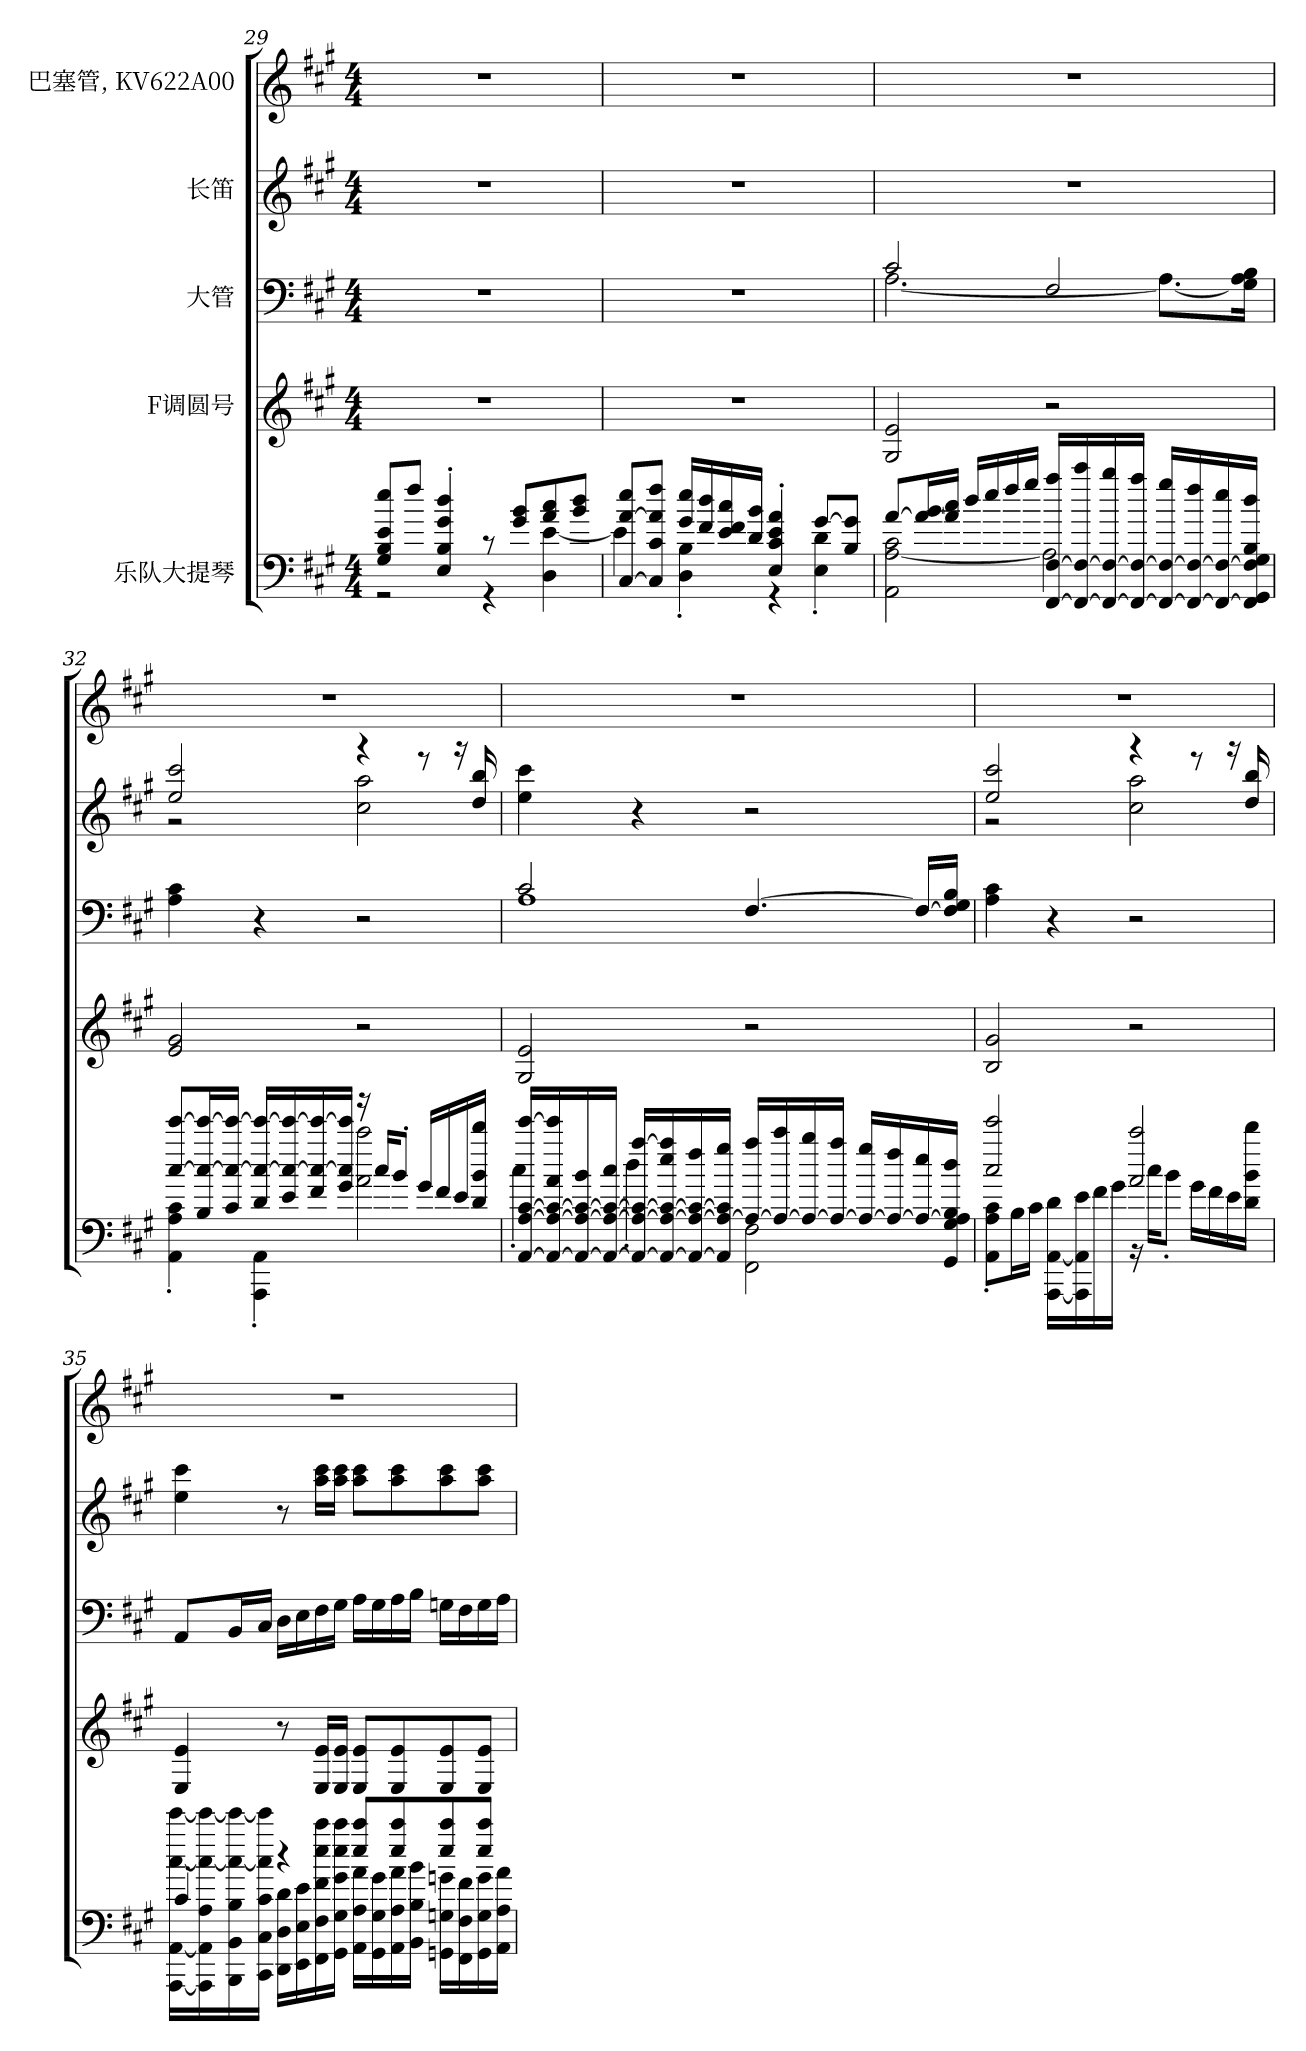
**kern	**kern	**kern	**kern	**kern
*part5	*part4	*part3	*part2	*part1
*staff5	*staff4	*staff3	*staff2	*staff1
*I"乐队大提琴	*I"F调圆号	*I"大管	*I"长笛	*I"巴塞管, KV622A00
!!LO:LB:g=z
*clefF4	*clefG2	*clefF4	*clefG2	*clefG2
*	*ITrd4c7	*	*	*ITrd4c7
*k[f#c#g#]	*k[f#c#]	*k[f#c#g#]	*k[f#c#g#]	*k[f#c#]
*M4/4	*M4/4	*M4/4	*M4/4	*M4/4
=29	=29	=29	=29	=29
*^	*	*	*	*
8G#/ 8B/ 8e/ 8ee/L	2r	1r	1r	1r	1r
8ff#/J	.	.	.	.	.
4E/' 4B/' 4g#/' 4dd/'	.	.	.	.	.
8r	4r	.	.	.	.
8g#/ 8b/L	.	.	.	.	.
8a/ 8cc#/	4D\ [4e\	.	.	.	.
8b/ 8dd/J	.	.	.	.	.
=30	=30	=30	=30	=30	=30
[8C#/ [8a/ 8ee/L	4e\]	1r	1r	1r	1r
8C#/] 8c#/ 8a/] 8ff#/J	.	.	.	.	.
16g#/ 16ee/LL	4D\' 4B\'	.	.	.	.
16f#/ 16dd/	.	.	.	.	.
16e/ 16f#/ 16cc#/	.	.	.	.	.
16d/ 16b/JJ	.	.	.	.	.
4E/' 4c#/' 4e/' 4a/'	4r	.	.	.	.
[8g#/L	4E\' 4d\'	.	.	.	.
8B/ 8g#/]J	.	.	.	.	.
!!LO:PB:g=z
=31	=31	=31	=31	=31	=31
*	*	*	*^	*	*
[8a/L	2AA\ [2A\ 2c#\	2C#/ 2A/	2c#/	[2.A\	1r	1r
16a/_ 16b/L	.	.	.	.	.	.
16a/] 16cc#/JJ	.	.	.	.	.	.
16dd/LL	.	.	.	.	.	.
16ee/	.	.	.	.	.	.
16ff#/	.	.	.	.	.	.
16gg#/JJ	.	.	.	.	.	.
[16FF#/ [16F#/ 16aa/LL	2A\]	2r	2F#/	.	.	.
16FF#/_ 16F#/_ 16ccc#/	.	.	.	.	.	.
16FF#/_ 16F#/_ 16bb/	.	.	.	.	.	.
16FF#/_ 16F#/_ 16aa/JJ	.	.	.	.	.	.
16FF#/_ 16F#/_ 16gg#/LL	.	.	.	8.A\L_	.	.
16FF#/_ 16F#/_ 16ff#/	.	.	.	.	.	.
16FF#/_ 16F#/_ 16ee/	.	.	.	.	.	.
16FF#/] 16GG#/ 16F#/] 16G#/ 16B/ 16dd/JJ	.	.	.	16G#\ 16A\] 16B\Jk	.	.
*	*	*	*v	*v	*	*
!!LO:LB:g=z
=32	=32	=32	=32	=32	=32
*	*	*	*	*^	*
[8cc#/ [8eee/L	4AA\' 4A\' 4c#\'	2A/ 2c#/	4A\ 4c#\	2ee/ 2ccc#/	2r	1r
16B/ 16cc#/_ 16eee/_L	.	.	.	.	.	.
16c#/ 16cc#/_ 16eee/_JJ	.	.	.	.	.	.
16d/ 16cc#/_ 16eee/_LL	4AAA\' 4AA\'	.	4r	.	.	.
16e/ 16cc#/_ 16eee/_	.	.	.	.	.	.
16f#/ 16cc#/_ 16eee/_	.	.	.	.	.	.
16g#/ 16cc#/] 16eee/]JJ	.	.	.	.	.	.
16r	2a\ 2ccc#\	2r	2r	4r	2cc#\ 2aa\	.
16cc#/KL	.	.	.	.	.	.
8b'/J	.	.	.	.	.	.
16g#/LL	.	.	.	8r	.	.
16f#/	.	.	.	.	.	.
16e/	.	.	.	16r	.	.
16d/ 16b/ 16ddd/JJ	.	.	.	16dd/ 16bb/	.	.
*	*	*	*	*v	*v	*
!!LO:PB:g=z
=33	=33	=33	=33	=33	=33
*	*	*	*^	*	*
[16AA/ [16A/ [16c#/ [16eee/LL	4cc#'\	2C#/ 2A/	2c#/	1A	4ee\ 4ccc#\	1r
16AA/_ 16A/_ 16c#/_ 16a/ 16eee/]	.	.	.	.	.	.
16AA/_ 16A/_ 16c#/_ 16b/	.	.	.	.	.	.
16AA/_ 16A/_ 16c#/_ 16cc#/JJ	.	.	.	.	.	.
16AA/_ 16A/_ 16c#/_ [16aa/LL	4dd'\	.	.	.	4r	.
16AA/_ 16A/_ 16c#/_ 16ee/ 16aa/]	.	.	.	.	.	.
16AA/_ 16A/_ 16c#/_ 16ff#/	.	.	.	.	.	.
16AA/] 16A/_ 16c#/] 16gg#/JJ	.	.	.	.	.	.
16A/_ 16aa/LL	2FF#\ 2F#\	2r	[4.F#/	.	2r	.
16A/_ 16ccc#/	.	.	.	.	.	.
16A/_ 16bb/	.	.	.	.	.	.
16A/_ 16aa/JJ	.	.	.	.	.	.
16A/_ 16gg#/LL	.	.	.	.	.	.
16A/_ 16ff#/	.	.	.	.	.	.
16A/_ 16ee/	.	.	16F#/LL_	.	.	.
16GG#/ 16G#/ 16A/] 16B/ 16dd/JJ	.	.	16F#/] 16G#/ 16B/JJ	.	.	.
*	*	*	*v	*v	*	*
!!LO:LB:g=z
=34	=34	=34	=34	=34	=34
*	*	*	*	*^	*
2cc#/ 2eee/	8AA\' 8A\' 8c#\'L	2E/ 2c#/	4A\ 4c#\	2ee/ 2ccc#/	2r	1r
.	16B\L	.	.	.	.	.
.	16c#\JJ	.	.	.	.	.
.	[16AAA\ [16AA\ 16d\LL	.	4r	.	.	.
.	16AAA\] 16AA\] 16e\	.	.	.	.	.
.	16f#\	.	.	.	.	.
.	16g#\JJ	.	.	.	.	.
2a/ 2ccc#/	16r	2r	2r	4r	2cc#\ 2aa\	.
.	16cc#\KL	.	.	.	.	.
.	8b'\J	.	.	.	.	.
.	16g#\LL	.	.	8r	.	.
.	16f#\	.	.	.	.	.
.	16e\	.	.	16r	.	.
.	16d\ 16b\ 16ddd\JJ	.	.	16dd/ 16bb/	.	.
*	*	*	*	*v	*v	*
!!LO:PB:g=z
=35	=35	=35	=35	=35	=35
4c#'/	[16AAA\ [16AA\ [16cc#\ [16eee\LL	4AA/ 4A/	8AA/L	4ee\ 4ccc#\	1r
.	16AAA\] 16AA\] 16A\ 16cc#\_ 16eee\_	.	.	.	.
.	16BBB\ 16BB\ 16B\ 16cc#\_ 16eee\_	.	16BB/L	.	.
.	16CC#\ 16C#\ 16c#\ 16cc#\] 16eee\]JJ	.	16C#/JJ	.	.
4r	16DD\ 16D\ 16d\LL	8r	16D\LL	8r	.
.	16EE\ 16E\ 16e\	.	16E\	.	.
.	16FF#\ 16F#\ 16f#\ 16ee\ 16ccc#\	16AA/ 16A/LL	16F#\	16aa\ 16ccc#\LL	.
.	16GG#\ 16G#\ 16g#\ 16ee\ 16ccc#\JJ	16AA/ 16A/JJ	16G#\JJ	16aa\ 16ccc#\JJ	.
8ee/ 8ccc#/L	16AA\ 16A\ 16a\LL	8AA/ 8A/L	16A\LL	8aa\ 8ccc#\L	.
.	16GG#\ 16G#\ 16g#\	.	16G#\	.	.
8ee/ 8ccc#/	16AA\ 16A\ 16a\	8AA/ 8A/	16A\	8aa\ 8ccc#\	.
.	16BB\ 16B\ 16b\JJ	.	16B\JJ	.	.
8ee/ 8ccc#/	16GGn\ 16Gn\ 16gn\LL	8AA/ 8A/	16Gn\LL	8aa\ 8ccc#\	.
.	16FF#\ 16F#\ 16f#\	.	16F#\	.	.
8ee/ 8ccc#/J	16GG\ 16G\ 16g\	8AA/ 8A/J	16G\	8aa\ 8ccc#\J	.
.	16AA\ 16A\ 16a\JJ	.	16A\JJ	.	.
*v	*v	*	*	*	*
=	=	=	=	=
*-	*-	*-	*-	*-
